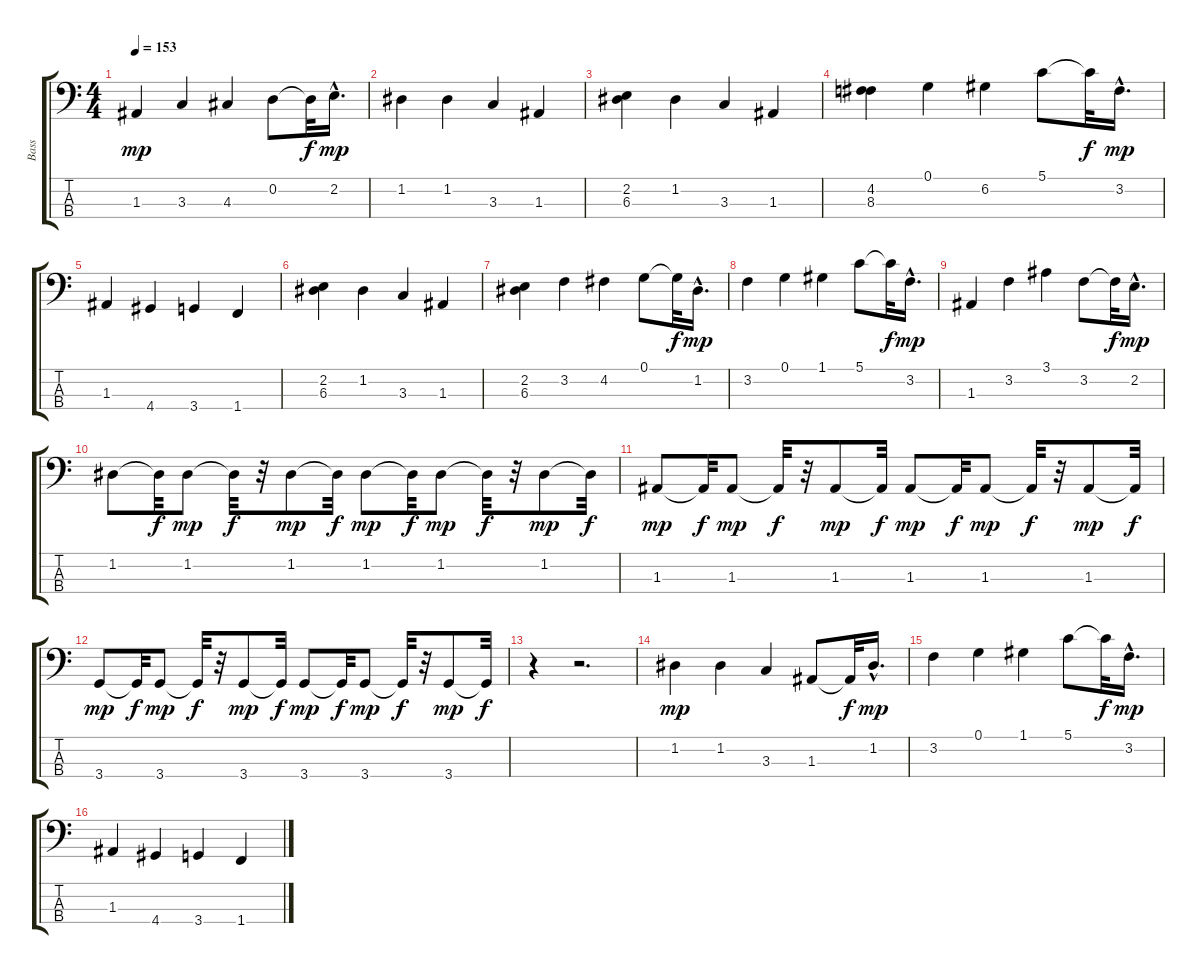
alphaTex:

\track ("Bass" "Bass") {instrument electricbassfinger}
\staff {score tabs}
\tuning (G2 D2 A1 E1) {hide}
\ts (4 4)
\tempo 153
\clef f4
\ks c
1.3.4{dy mp} 3.3.4 4.3.4 0.2.8 0.2{t}.32{dy f} 2.2{hac}.16{d dy mp} |
1.2.4 1.2.4 3.3.4 1.3.4 |
(2.2 6.3).4 1.2.4 3.3.4 1.3.4 |
(4.2 8.3).4 0.1.4 6.2.4 5.1.8 5.1{t}.32{dy f} 3.2{hac}.16{d dy mp} |
1.3.4 4.4.4 3.4.4 1.4.4 |
(2.2 6.3).4 1.2.4 3.3.4 1.3.4 |
(2.2 6.3).4 3.2.4 4.2.4 0.1.8 0.1{t}.32{dy f} 1.2{hac}.16{d dy mp} |
3.2.4 0.1.4 1.1.4 5.1.8 5.1{t}.32{dy f} 3.2{hac}.16{d dy mp} |
1.3.4 3.2.4 3.1.4 3.2.8 3.2{t}.32{dy f} 2.2{hac}.16{d dy mp} |
1.2.8 1.2{t}.32{dy f} 1.2.8{dy mp} 1.2{t}.32{dy f} r.32 1.2.8{dy mp} 1.2{t}.32{dy f} 1.2.8{dy mp} 1.2{t}.32{dy f} 1.2.8{dy mp} 1.2{t}.32{dy f} r.32 1.2.8{dy mp} 1.2{t}.32{dy f} |
1.3.8{dy mp} 1.3{t}.32{dy f} 1.3.8{dy mp} 1.3{t}.32{dy f} r.32 1.3.8{dy mp} 1.3{t}.32{dy f} 1.3.8{dy mp} 1.3{t}.32{dy f} 1.3.8{dy mp} 1.3{t}.32{dy f} r.32 1.3.8{dy mp} 1.3{t}.32{dy f} |
3.4.8{dy mp} 3.4{t}.32{dy f} 3.4.8{dy mp} 3.4{t}.32{dy f} r.32 3.4.8{dy mp} 3.4{t}.32{dy f} 3.4.8{dy mp} 3.4{t}.32{dy f} 3.4.8{dy mp} 3.4{t}.32{dy f} r.32 3.4.8{dy mp} 3.4{t}.32{dy f} |
r.4 r.2{d} |
1.2.4{dy mp} 1.2.4 3.3.4 1.3.8 1.3{t}.32{dy f} 1.2{hac}.16{d dy mp} |
3.2.4 0.1.4 1.1.4 5.1.8 5.1{t}.32{dy f} 3.2{hac}.16{d dy mp} |
1.3.4 4.4.4 3.4.4 1.4.4
